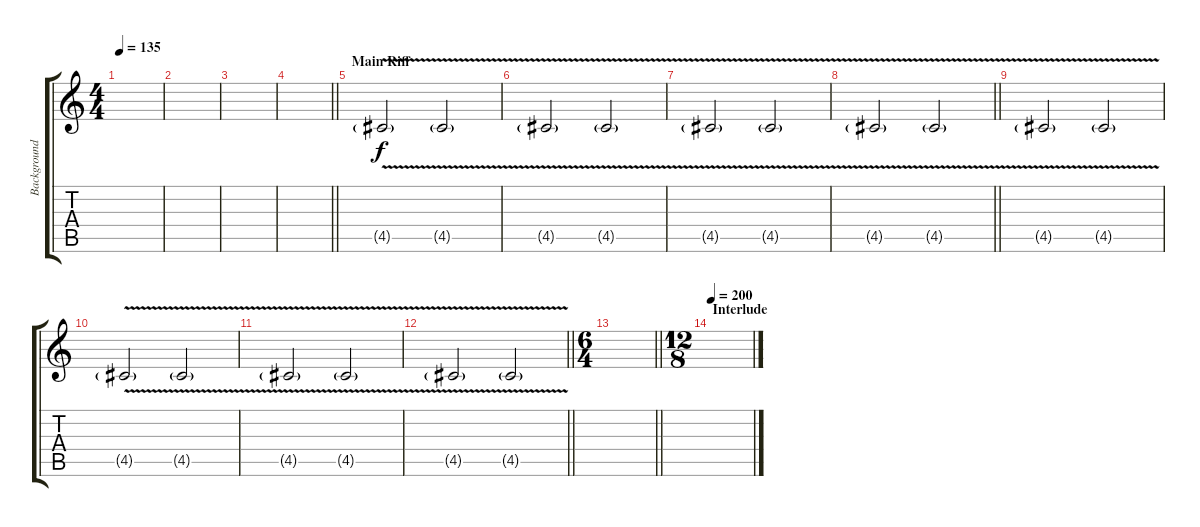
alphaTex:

\track ("Background Guitar" "Background") {instrument distortionguitar}
\staff {score tabs}
\tuning (E4 B3 G3 D3 A2 D2) {hide}
\ts (4 4)
\tempo 135
\clef g2
\ks c
|
|
|
\barLineRight lightlight
|
\section ("" "Main Riff")
4.5{v g}.2 4.5{v g}.2 |
4.5{v g}.2 4.5{v g}.2 |
4.5{v g}.2 4.5{v g}.2 |
\barLineRight lightlight
4.5{v g}.2 4.5{v g}.2 |
4.5{v g}.2 4.5{v g}.2 |
4.5{v g}.2 4.5{v g}.2 |
4.5{v g}.2 4.5{v g}.2 |
\barLineRight lightlight
4.5{v g}.2 4.5{v g}.2 |
\ts (6 4)
\barLineRight lightlight
|
\ts (12 8)
\section ("" "Interlude")
\tempo 200
